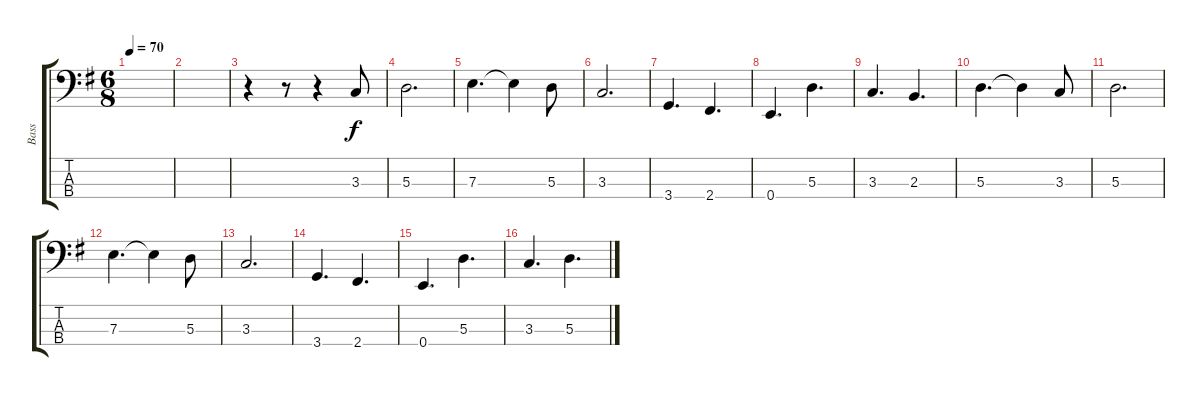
\track ("Bass" "Bass") {instrument electricbassfinger}
\staff {score tabs}
\tuning (G2 D2 A1 E1) {hide}
\ts (6 8)
\tempo 70
\clef f4
\ks g
|
|
r.4 r.8 r.4 3.3.8 |
5.3.2{d} |
7.3.4{d} 7.3{t}.4 5.3.8 |
3.3.2{d} |
3.4.4{d} 2.4.4{d} |
0.4.4{d} 5.3.4{d} |
3.3.4{d} 2.3.4{d} |
5.3.4{d} 5.3{t}.4 3.3.8 |
5.3.2{d} |
7.3.4{d} 7.3{t}.4 5.3.8 |
3.3.2{d} |
3.4.4{d} 2.4.4{d} |
0.4.4{d} 5.3.4{d} |
3.3.4{d} 5.3.4{d}
